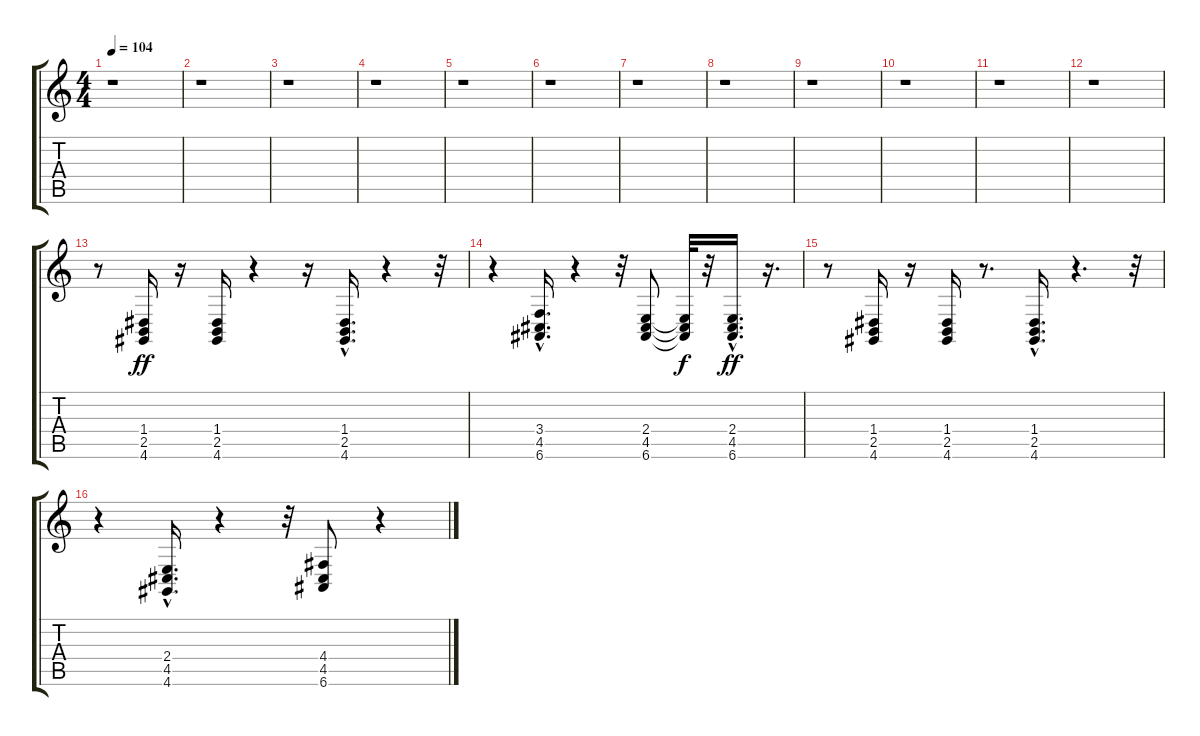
\track "" {instrument drawbarorgan}
\staff {score tabs}
\tuning (E4 B3 G3 D3 A2 E2) {hide}
\ts (4 4)
\tempo 104
\clef g2
\ks c
r.1{dy ff} |
r.1 |
r.1 |
r.1 |
r.1 |
r.1 |
r.1 |
r.1 |
r.1 |
r.1 |
r.1 |
r.1 |
r.8 (1.4 2.5 4.6).16 r.16 (1.4 2.5 4.6).16 r.4 r.16 (1.4{hac} 2.5{hac} 4.6{hac}).16{d} r.4 r.32 |
r.4 (3.4{hac} 4.5{hac} 6.6{hac}).16{d} r.4 r.32 (2.4 4.5 6.6).8 (2.4{t} 4.5{t} 6.6{t}).32{dy f} r.32 (2.4{hac} 4.5{hac} 6.6{hac}).16{d dy ff} r.16{d} |
r.8 (1.4 2.5 4.6).16 r.16 (1.4 2.5 4.6).16 r.8{d} (1.4{hac} 2.5{hac} 4.6{hac}).16{d} r.4{d} r.32 |
r.4 (2.4{hac} 4.5{hac} 4.6{hac}).16{d} r.4 r.32 (4.4 4.5 6.6).8 r.4
